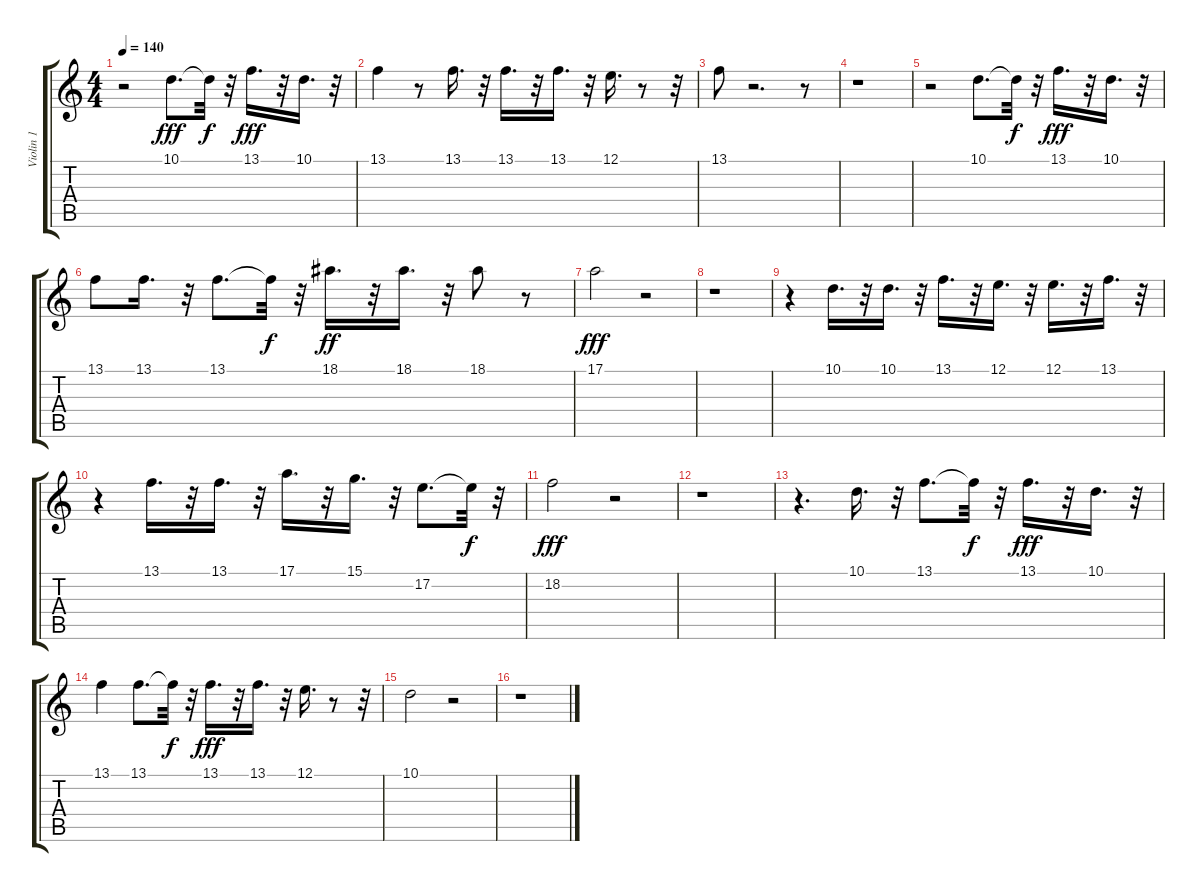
\track ("Violin 1" "Violin 1") {instrument fx5brightness}
\staff {score tabs}
\tuning (E4 B3 G3 D3 A2 E2) {hide}
\ts (4 4)
\tempo 140
\clef g2
\ks c
r.2{dy fff} 10.1.8{d} 10.1{t}.32{dy f} r.32 13.1.16{d dy fff} r.32 10.1.16{d} r.32 |
13.1.4 r.8 13.1.16{d} r.32 13.1.16{d} r.32 13.1.16{d} r.32 12.1.16{d} r.8 r.32 |
13.1.8 r.2{d} r.8 |
r.1 |
r.2 10.1.8{d} 10.1{t}.32{dy f} r.32 13.1.16{d dy fff} r.32 10.1.16{d} r.32 |
13.1.8 13.1.16{d} r.32 13.1.8{d} 13.1{t}.32{dy f} r.32 18.1.16{d dy ff} r.32 18.1.16{d} r.32 18.1.8 r.8 |
17.1.2{dy fff} r.2 |
r.1 |
r.4 10.1.16{d} r.32 10.1.16{d} r.32 13.1.16{d} r.32 12.1.16{d} r.32 12.1.16{d} r.32 13.1.16{d} r.32 |
r.4 13.1.16{d} r.32 13.1.16{d} r.32 17.1.16{d} r.32 15.1.16{d} r.32 17.2.8{d} 17.2{t}.32{dy f} r.32 |
18.2.2{dy fff} r.2 |
r.1 |
r.4{d} 10.1.16{d} r.32 13.1.8{d} 13.1{t}.32{dy f} r.32 13.1.16{d dy fff} r.32 10.1.16{d} r.32 |
13.1.4 13.1.8{d} 13.1{t}.32{dy f} r.32 13.1.16{d dy fff} r.32 13.1.16{d} r.32 12.1.16{d} r.8 r.32 |
10.1.2 r.2 |
r.1
